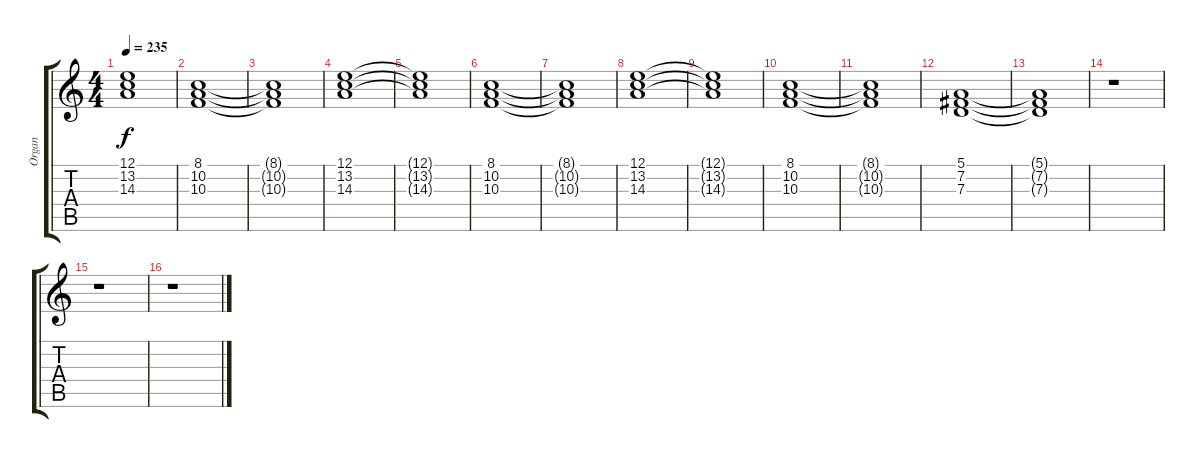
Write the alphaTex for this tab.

\track ("Organ" "Organ") {instrument lead2sawtooth}
\staff {score tabs}
\tuning (E4 B3 G3 D3 A2 E2) {hide}
\ts (4 4)
\tempo 235
\clef g2
\ks c
(12.1{t} 13.2{t} 14.3{t}).1{dy f} |
(8.1 10.2 10.3).1 |
(8.1{t} 10.2{t} 10.3{t}).1 |
(12.1 13.2 14.3).1 |
(12.1{t} 13.2{t} 14.3{t}).1 |
(8.1 10.2 10.3).1 |
(8.1{t} 10.2{t} 10.3{t}).1 |
(12.1 13.2 14.3).1 |
(12.1{t} 13.2{t} 14.3{t}).1 |
(8.1 10.2 10.3).1 |
(8.1{t} 10.2{t} 10.3{t}).1 |
(5.1 7.2 7.3).1 |
(5.1{t} 7.2{t} 7.3{t}).1 |
r.1 |
r.1 |
r.1
